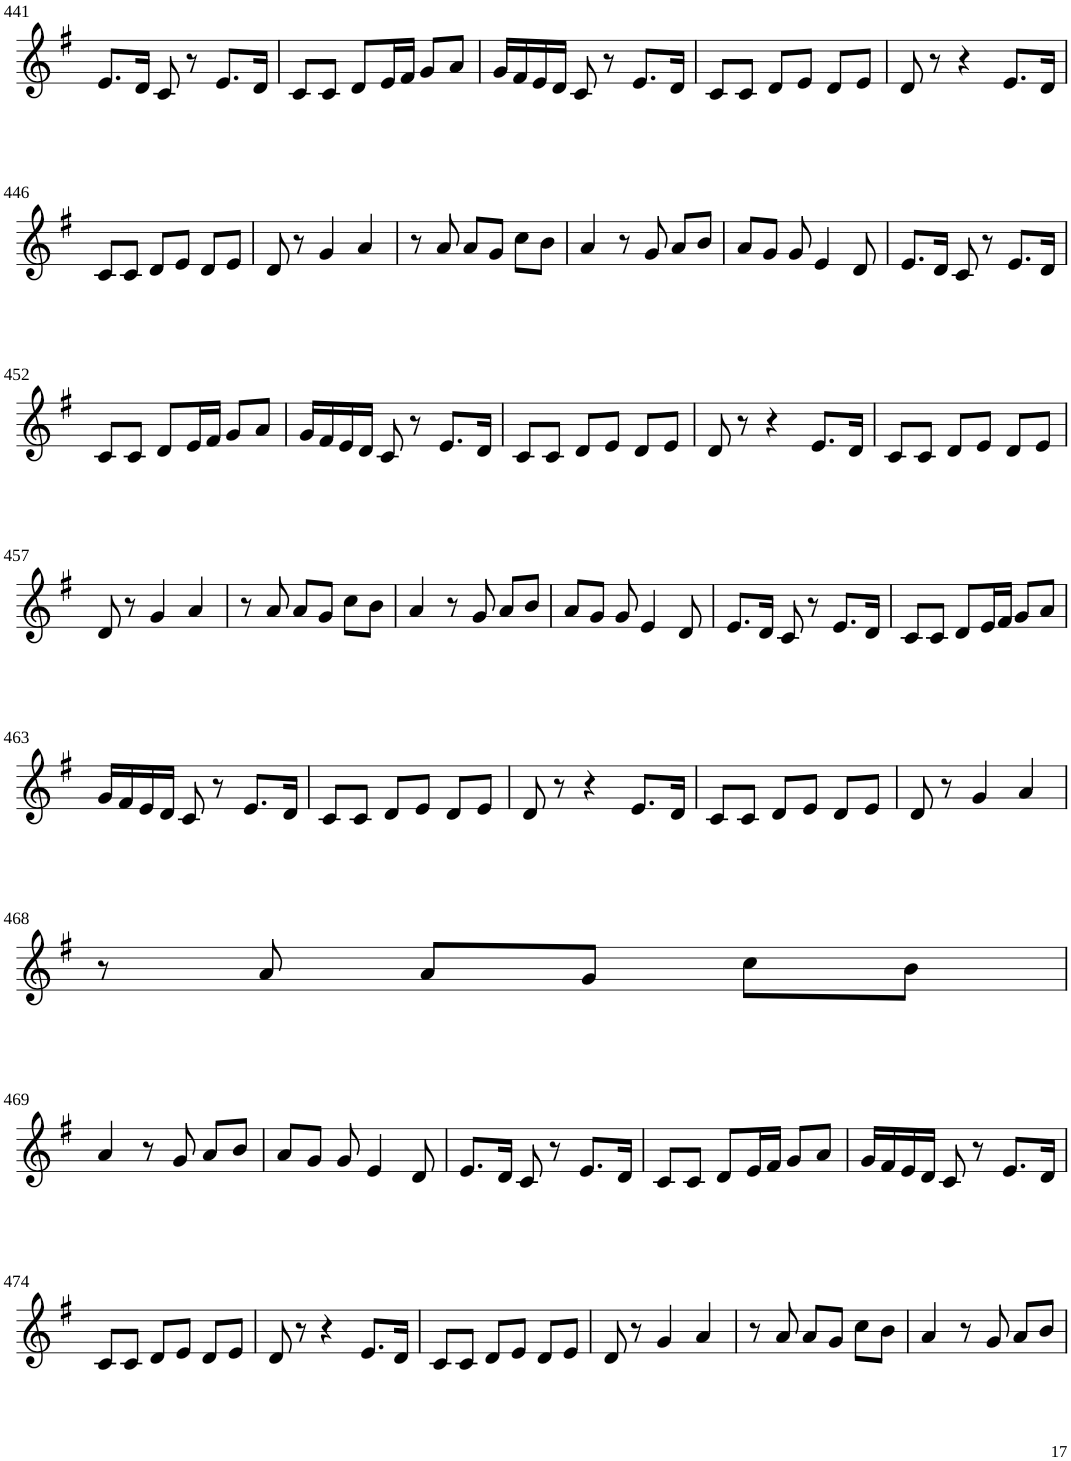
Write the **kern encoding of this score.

**kern
*part1
*staff1
*I"Violin
!!LO:PB:g=z
*clefG2
*k[f#]
*G:
*M3/4
=441
8.e/L
16d/Jk
8c/
8r
8.e/L
16d/Jk
=442
8c/L
8c/J
8d/L
16e/L
16f#/JJ
8g/L
8a/J
=443
16g/LL
16f#/
16e/
16d/JJ
8c/
8r
8.e/L
16d/Jk
=444
8c/L
8c/J
8d/L
8e/J
8d/L
8e/J
=445
8d/
8r
4r
8.e/L
16d/Jk
!!LO:LB:g=z
=446
8c/L
8c/J
8d/L
8e/J
8d/L
8e/J
=447
8d/
8r
4g/
4a/
=448
8r
8a/
8a/L
8g/J
8cc\L
8b\J
=449
4a/
8r
8g/
8a/L
8b/J
=450
8a/L
8g/J
8g/
4e/
8d/
=451
8.e/L
16d/Jk
8c/
8r
8.e/L
16d/Jk
!!LO:LB:g=z
=452
8c/L
8c/J
8d/L
16e/L
16f#/JJ
8g/L
8a/J
=453
16g/LL
16f#/
16e/
16d/JJ
8c/
8r
8.e/L
16d/Jk
=454
8c/L
8c/J
8d/L
8e/J
8d/L
8e/J
=455
8d/
8r
4r
8.e/L
16d/Jk
=456
8c/L
8c/J
8d/L
8e/J
8d/L
8e/J
!!LO:LB:g=z
=457
8d/
8r
4g/
4a/
=458
8r
8a/
8a/L
8g/J
8cc\L
8b\J
=459
4a/
8r
8g/
8a/L
8b/J
=460
8a/L
8g/J
8g/
4e/
8d/
=461
8.e/L
16d/Jk
8c/
8r
8.e/L
16d/Jk
=462
8c/L
8c/J
8d/L
16e/L
16f#/JJ
8g/L
8a/J
!!LO:LB:g=z
=463
16g/LL
16f#/
16e/
16d/JJ
8c/
8r
8.e/L
16d/Jk
=464
8c/L
8c/J
8d/L
8e/J
8d/L
8e/J
=465
8d/
8r
4r
8.e/L
16d/Jk
=466
8c/L
8c/J
8d/L
8e/J
8d/L
8e/J
=467
8d/
8r
4g/
4a/
!!LO:LB:g=z
=468
8r
8a/
8a/L
8g/J
8cc\L
8b\J
!!LO:LB:g=z
=469
4a/
8r
8g/
8a/L
8b/J
=470
8a/L
8g/J
8g/
4e/
8d/
=471
8.e/L
16d/Jk
8c/
8r
8.e/L
16d/Jk
=472
8c/L
8c/J
8d/L
16e/L
16f#/JJ
8g/L
8a/J
=473
16g/LL
16f#/
16e/
16d/JJ
8c/
8r
8.e/L
16d/Jk
!!LO:LB:g=z
=474
8c/L
8c/J
8d/L
8e/J
8d/L
8e/J
=475
8d/
8r
4r
8.e/L
16d/Jk
=476
8c/L
8c/J
8d/L
8e/J
8d/L
8e/J
=477
8d/
8r
4g/
4a/
=478
8r
8a/
8a/L
8g/J
8cc\L
8b\J
=479
4a/
8r
8g/
8a/L
8b/J
=
*-
